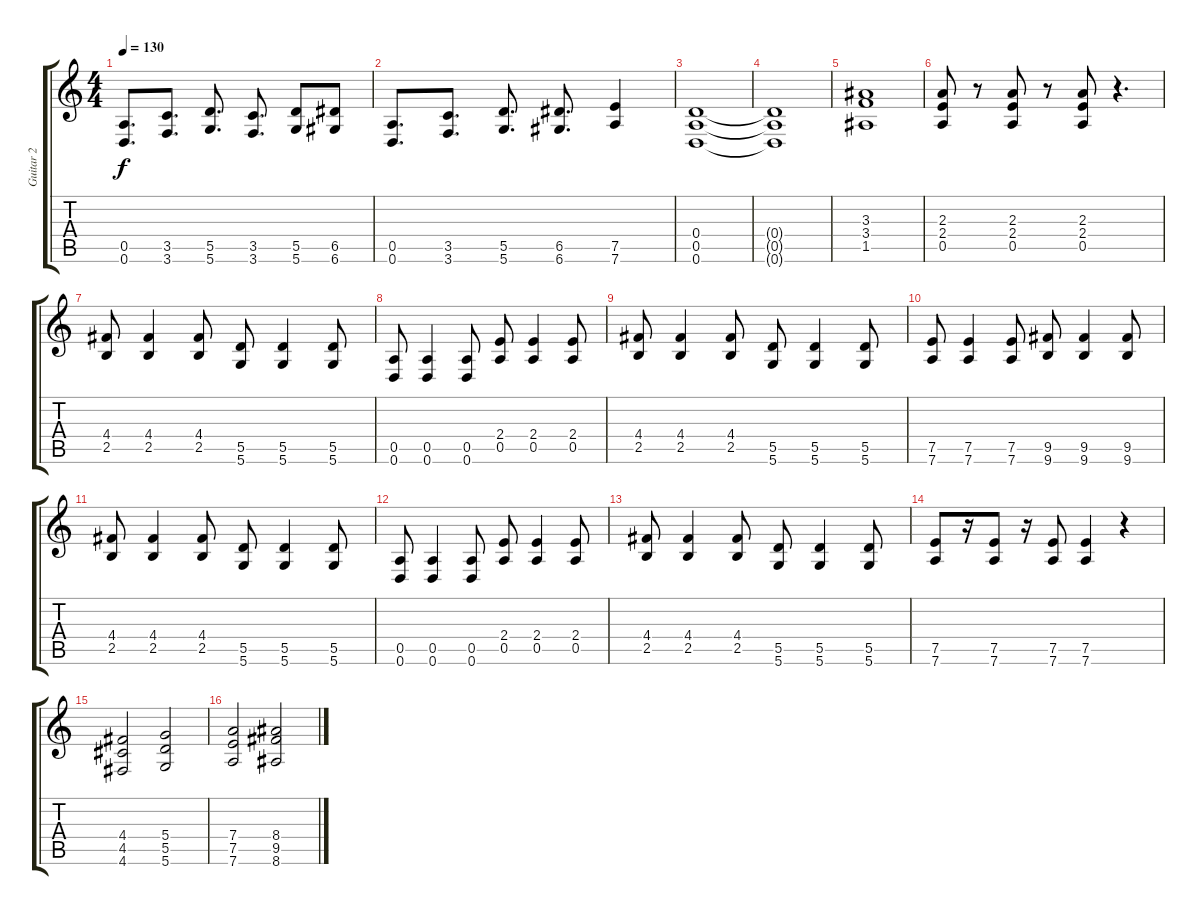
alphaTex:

\track ("Guitar 2" "Guitar 2") {instrument overdrivenguitar}
\staff {score tabs}
\tuning (E4 B3 G3 D3 A2 D2) {hide}
\ts (4 4)
\tempo 130
\clef g2
\ks c
(0.5 0.6).8{d dy f} (3.5 3.6).8{d} (5.5 5.6).8{d} (3.5 3.6).8{d} (5.5 5.6).8 (6.5 6.6).8 |
(0.5 0.6).8{d} (3.5 3.6).8{d} (5.5 5.6).8{d} (6.5 6.6).8{d} (7.5 7.6).4 |
(0.4 0.5 0.6).1 |
(0.4{t} 0.5{t} 0.6{t}).1 |
(3.3 3.4 1.5).1 |
(2.3 2.4 0.5).8 r.8 (2.3 2.4 0.5).8 r.8 (2.3 2.4 0.5).8 r.4{d} |
(4.4 2.5).8{balance 4} (4.4 2.5).4 (4.4 2.5).8 (5.5 5.6).8 (5.5 5.6).4 (5.5 5.6).8 |
(0.5 0.6).8 (0.5 0.6).4 (0.5 0.6).8 (2.4 0.5).8 (2.4 0.5).4 (2.4 0.5).8 |
(4.4 2.5).8 (4.4 2.5).4 (4.4 2.5).8 (5.5 5.6).8 (5.5 5.6).4 (5.5 5.6).8 |
(7.5 7.6).8 (7.5 7.6).4 (7.5 7.6).8 (9.5 9.6).8 (9.5 9.6).4 (9.5 9.6).8 |
(4.4 2.5).8 (4.4 2.5).4 (4.4 2.5).8 (5.5 5.6).8 (5.5 5.6).4 (5.5 5.6).8 |
(0.5 0.6).8 (0.5 0.6).4 (0.5 0.6).8 (2.4 0.5).8 (2.4 0.5).4 (2.4 0.5).8 |
(4.4 2.5).8 (4.4 2.5).4 (4.4 2.5).8 (5.5 5.6).8 (5.5 5.6).4 (5.5 5.6).8 |
(7.5 7.6).8 r.16 (7.5 7.6).8 r.16 (7.5 7.6).8 (7.5 7.6).4 r.4 |
(4.4 4.5 4.6).2 (5.4 5.5 5.6).2 |
(7.4 7.5 7.6).2 (8.4 9.5 8.6).2
